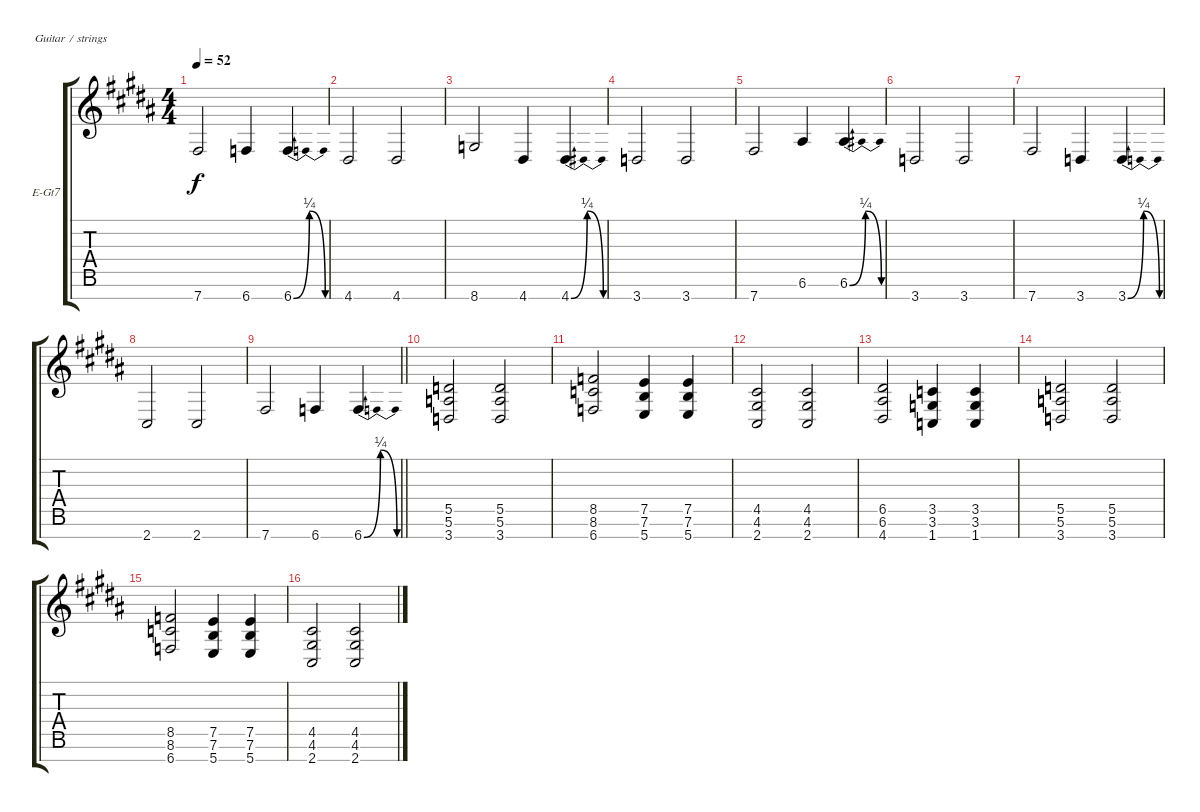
\bracketExtendMode groupsimilarinstruments
\firstSystemTrackNameOrientation horizontal
\otherSystemsTrackNameOrientation horizontal
\track ("Hells Minion" "E-Gt7") {instrument overdrivenguitar}
\staff {score tabs}
\tuning (E4 B3 G3 D3 A2 E2 B1)
\ts (4 4)
\tempo 52
\clef g2
\ks g#minor
7.7.2{dy f} 6.7.4 6.7{be (bendrelease 0 0 30 1 30 1 60 0)}.4 |
4.7.2 4.7.2 |
8.7.2 4.7.4 4.7{be (bendrelease 0 0 30 1 30 1 60 0)}.4 |
3.7.2 3.7.2 |
7.7.2 6.6.4 6.6{be (bendrelease 0 0 30 1 30 1 60 0)}.4 |
3.7.2 3.7.2 |
7.7.2 3.7.4 3.7{be (bendrelease 0 0 30 1 30 1 60 0)}.4 |
2.7.2 2.7.2 |
\barLineRight lightlight
7.7.2 6.7.4 6.7{be (bendrelease 0 0 30 1 30 1 60 0)}.4 |
(5.5 5.6 3.7).2 (5.5 5.6 3.7).2 |
(8.5 8.6 6.7).2 (7.5 7.6 5.7).4 (7.5 7.6 5.7).4 |
(4.5 4.6 2.7).2 (4.5 4.6 2.7).2 |
(6.5 6.6 4.7).2 (3.5 3.6 1.7).4 (3.5 3.6 1.7).4 |
(5.5 5.6 3.7).2 (5.5 5.6 3.7).2 |
(8.5 8.6 6.7).2 (7.5 7.6 5.7).4 (7.5 7.6 5.7).4 |
(4.5 4.6 2.7).2 (4.5 4.6 2.7).2
